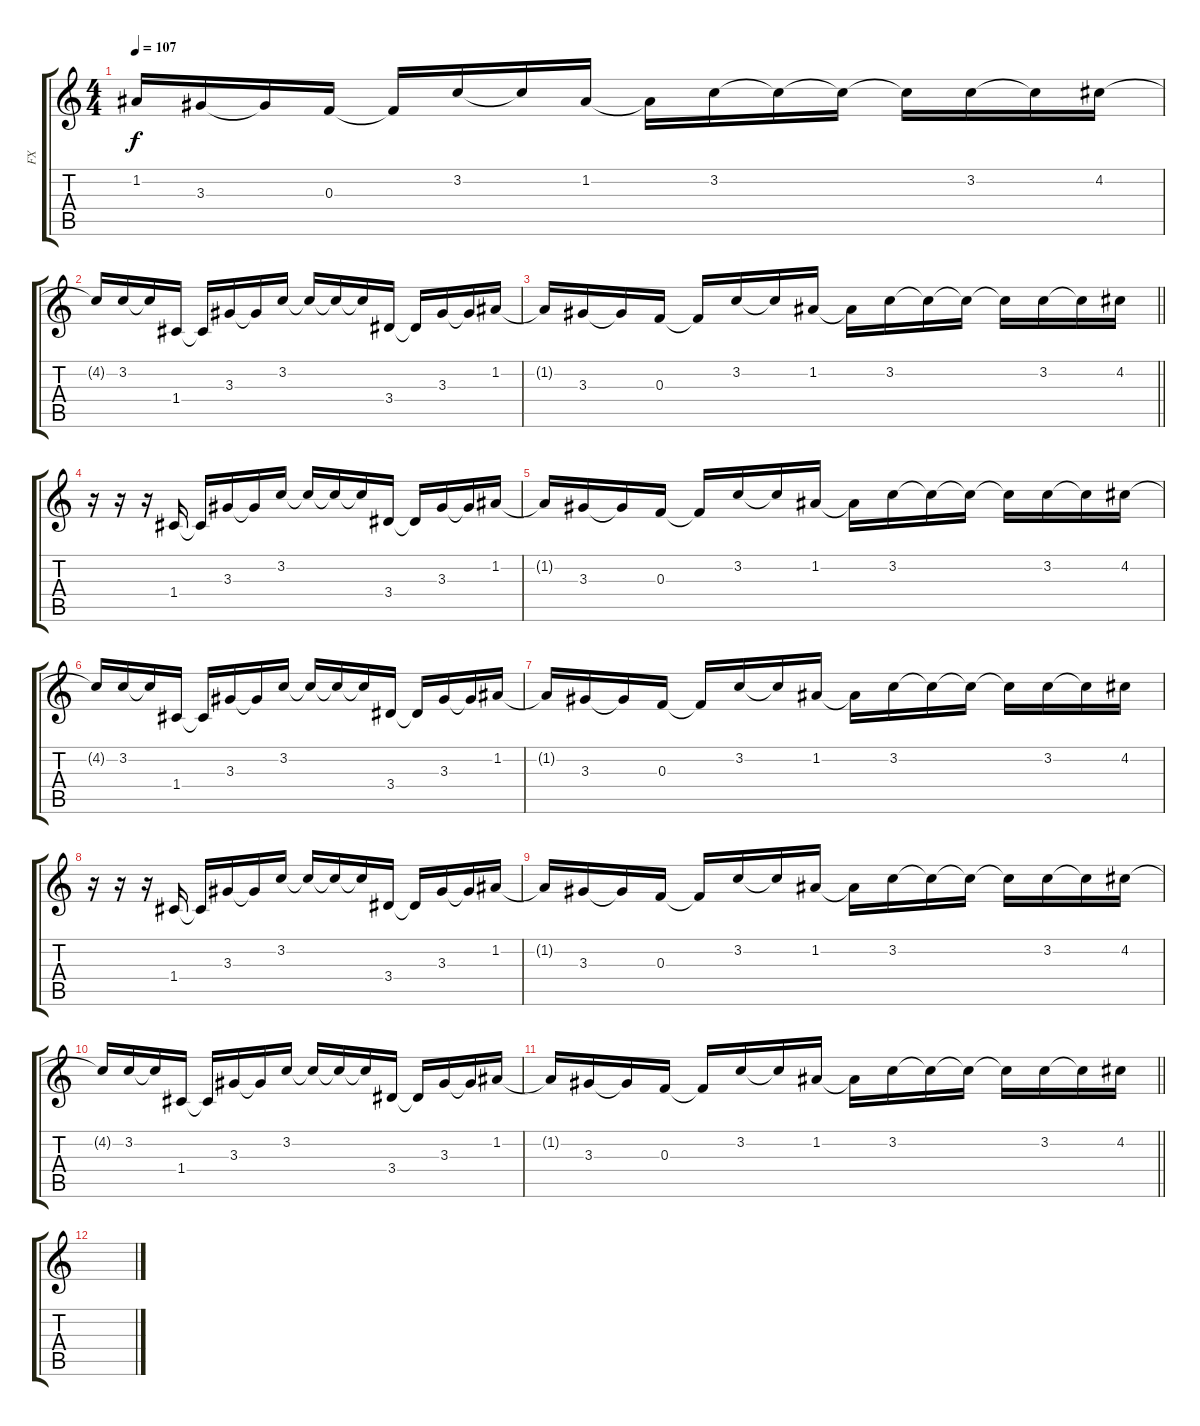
\track ("FX" "FX") {instrument electricguitarjazz}
\staff {score tabs}
\tuning (D4 A3 F3 C3 G2 C2) {hide}
\ts (4 4)
\tempo 107
\clef g2
\ks c
1.2{t}.16{dy f} 3.3.16 3.3{t}.16 0.3.16 0.3{t}.16 3.2.16 3.2{t}.16 1.2.16 1.2{t}.16 3.2.16 3.2{t}.16 3.2{t}.16 3.2{t}.16 3.2.16 3.2{t}.16 4.2.16 |
4.2{t}.16 3.2.16 3.2{t}.16 1.4.16 1.4{t}.16 3.3.16 3.3{t}.16 3.2.16 3.2{t}.16 3.2{t}.16 3.2{t}.16 3.4.16 3.4{t}.16 3.3.16 3.3{t}.16 1.2.16 |
\barLineRight lightlight
1.2{t}.16 3.3.16 3.3{t}.16 0.3.16 0.3{t}.16 3.2.16 3.2{t}.16 1.2.16 1.2{t}.16 3.2.16 3.2{t}.16 3.2{t}.16 3.2{t}.16 3.2.16 3.2{t}.16 4.2.16 |
\section ("" "")
r.16 r.16 r.16 1.4.16 1.4{t}.16 3.3.16 3.3{t}.16 3.2.16 3.2{t}.16 3.2{t}.16 3.2{t}.16 3.4.16 3.4{t}.16 3.3.16 3.3{t}.16 1.2.16 |
1.2{t}.16 3.3.16 3.3{t}.16 0.3.16 0.3{t}.16 3.2.16 3.2{t}.16 1.2.16 1.2{t}.16 3.2.16 3.2{t}.16 3.2{t}.16 3.2{t}.16 3.2.16 3.2{t}.16 4.2.16 |
4.2{t}.16 3.2.16 3.2{t}.16 1.4.16 1.4{t}.16 3.3.16 3.3{t}.16 3.2.16 3.2{t}.16 3.2{t}.16 3.2{t}.16 3.4.16 3.4{t}.16 3.3.16 3.3{t}.16 1.2.16 |
1.2{t}.16 3.3.16 3.3{t}.16 0.3.16 0.3{t}.16 3.2.16 3.2{t}.16 1.2.16 1.2{t}.16 3.2.16 3.2{t}.16 3.2{t}.16 3.2{t}.16 3.2.16 3.2{t}.16 4.2.16 |
r.16 r.16 r.16 1.4.16 1.4{t}.16 3.3.16 3.3{t}.16 3.2.16 3.2{t}.16 3.2{t}.16 3.2{t}.16 3.4.16 3.4{t}.16 3.3.16 3.3{t}.16 1.2.16 |
1.2{t}.16 3.3.16 3.3{t}.16 0.3.16 0.3{t}.16 3.2.16 3.2{t}.16 1.2.16 1.2{t}.16 3.2.16 3.2{t}.16 3.2{t}.16 3.2{t}.16 3.2.16 3.2{t}.16 4.2.16 |
4.2{t}.16 3.2.16 3.2{t}.16 1.4.16 1.4{t}.16 3.3.16 3.3{t}.16 3.2.16 3.2{t}.16 3.2{t}.16 3.2{t}.16 3.4.16 3.4{t}.16 3.3.16 3.3{t}.16 1.2.16 |
\barLineRight lightlight
1.2{t}.16 3.3.16 3.3{t}.16 0.3.16 0.3{t}.16 3.2.16 3.2{t}.16 1.2.16 1.2{t}.16 3.2.16 3.2{t}.16 3.2{t}.16 3.2{t}.16 3.2.16 3.2{t}.16 4.2.16 |
\section ("" "")
